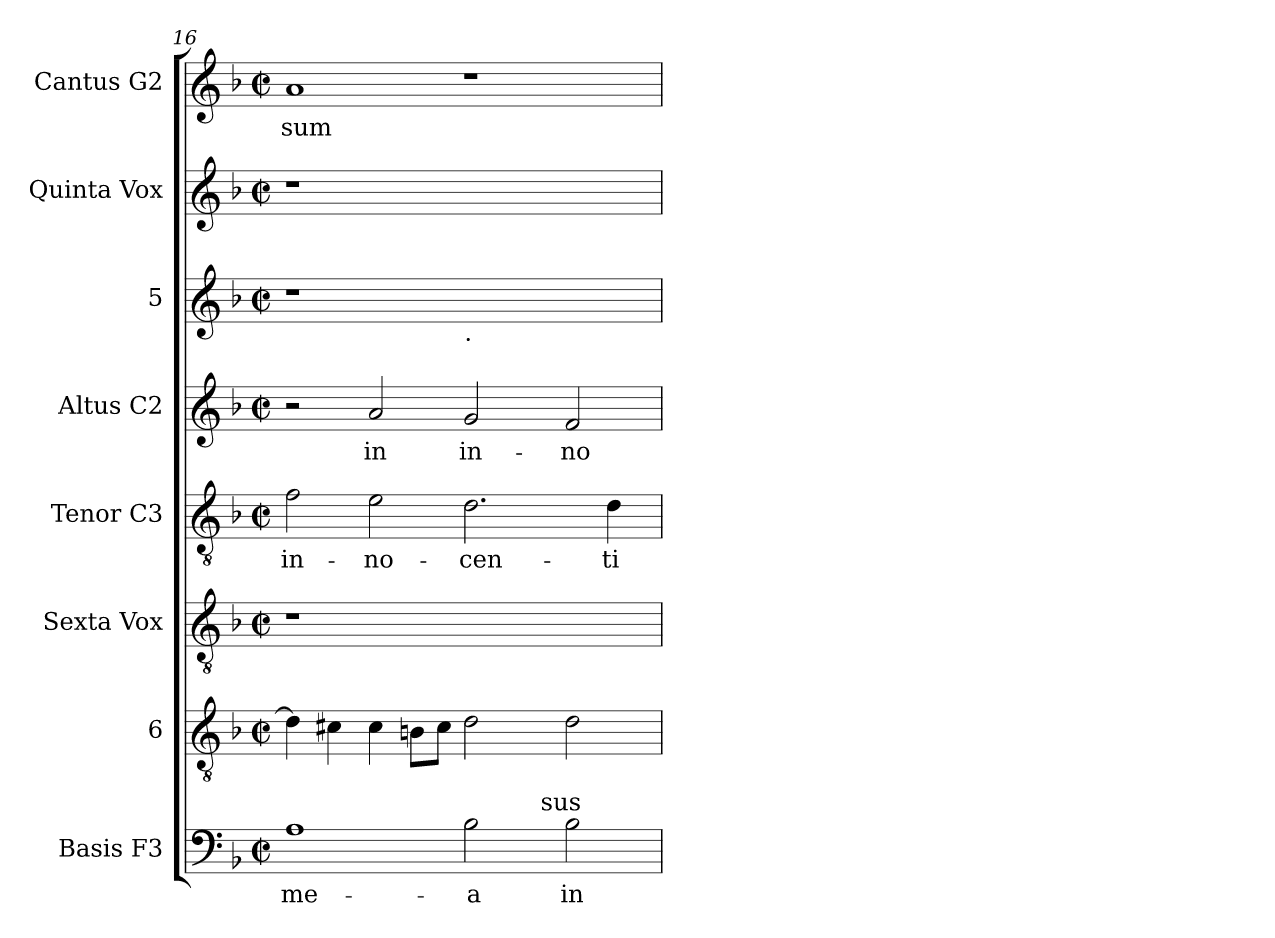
**kern	**text	**kern	**text	**kern	**kern	**text	**kern	**text	**kern	**kern	**kern	**text
*part8	*part8	*part7	*part7	*part6	*part5	*part5	*part4	*part4	*part3	*part2	*part1	*part1
*staff8	*staff8	*staff7	*staff7	*staff6	*staff5	*staff5	*staff4	*staff4	*staff3	*staff2	*staff1	*staff1
*I"Basis  F3	*	*I"6	*	*I"Sexta  Vox	*I"Tenor  C3	*	*I"Altus  C2	*	*I"5	*I"Quinta  Vox	*I"Cantus  G2	*
*I'B	*	*	*	*	*I'T	*	*I'A	*	*	*	*I'C	*
!!LO:PB:g=z
*clefF4	*	*clefGv2	*	*clefGv2	*clefGv2	*	*clefG2	*	*clefG2	*clefG2	*clefG2	*
*k[b-]	*	*k[b-]	*	*k[b-]	*k[b-]	*	*k[b-]	*	*k[b-]	*k[b-]	*k[b-]	*
*F:	*	*F:	*	*F:	*F:	*	*F:	*	*F:	*F:	*F:	*
*M2/2	*	*M2/2	*	*M2/2	*M2/2	*	*M2/2	*	*M2/2	*M2/2	*M2/2	*
*met(c|)	*	*met(c|)	*	*met(c|)	*met(c|)	*	*met(c|)	*	*met(c|)	*met(c|)	*met(c|)	*
=16	=16	=16	=16	=16	=16	=16	=16	=16	=16	=16	=16	=16
!	!LO:LY:b:cj	!	!LO:LY:b:cj	!	!	!LO:LY:b:cj	!	!	!	!	!	!LO:LY:b:cj
*^	*	*	*	*	*	*	*	*	*	*	*	*
1A	1ryy	me-	4d\]	--	1r	2f\	in-	2r	.	1r	1r	1a	sum
!	!	!	!	!LO:LY:b:cj	!	!	!	!	!	!	!	!	!
.	.	.	4c#X\	--	.	.	.	.	.	.	.	.	.
!	!	!	!	!LO:LY:b:cj	!	!	!LO:LY:b:cj	!	!LO:LY:b:cj	!	!	!	!
.	.	.	4c#\	--	.	2e\	-no-	2a/	in	.	.	.	.
!	!	!	!	!LO:LY:b:cj	!	!	!	!	!	!	!	!	!
.	.	.	8Bn\L	--	.	.	.	.	.	.	.	.	.
!	!	!	!	!LO:LY:b:cj	!	!	!	!	!	!	!	!	!
.	.	.	8c#\J	--	.	.	.	.	.	.	.	.	.
!	!	!	!	!	!	!	!	!	!	!LO:TX:b:t=.	!	!	!
!	!	!LO:LY:b:cj	!	!LO:LY:b:cj	!	!	!LO:LY:b:cj	!	!LO:LY:b:cj	!	!	!	!
2B-\	4ryy	-a	2d\	--	1ryy	2.d\	-cen-	2g/	in-	1ryy	1ryy	1r	.
.	8ryy	.	.	.	.	.	.	.	.	.	.	.	.
.	64ryy	.	.	.	.	.	.	.	.	.	.	.	.
!	!LO:TX:a:t=sus	!	!	!	!	!	!	!	!	!	!	!	!
.	2ryy	.	.	.	.	.	.	.	.	.	.	.	.
!	!	!LO:LY:b:cj	!	!LO:LY:b:cj	!	!	!	!	!LO:LY:b:cj	!	!	!	!
2B-\	.	in-	2d\	--	.	.	.	2f/	-no-	.	.	.	.
!	!	!	!	!	!	!	!LO:LY:b:cj	!	!	!	!	!	!
.	.	.	.	.	.	4d\	-ti-	.	.	.	.	.	.
.	16..ryy	.	.	.	.	.	.	.	.	.	.	.	.
*v	*v	*	*	*	*	*	*	*	*	*	*	*	*
=	=	=	=	=	=	=	=	=	=	=	=	=
*-	*-	*-	*-	*-	*-	*-	*-	*-	*-	*-	*-	*-
